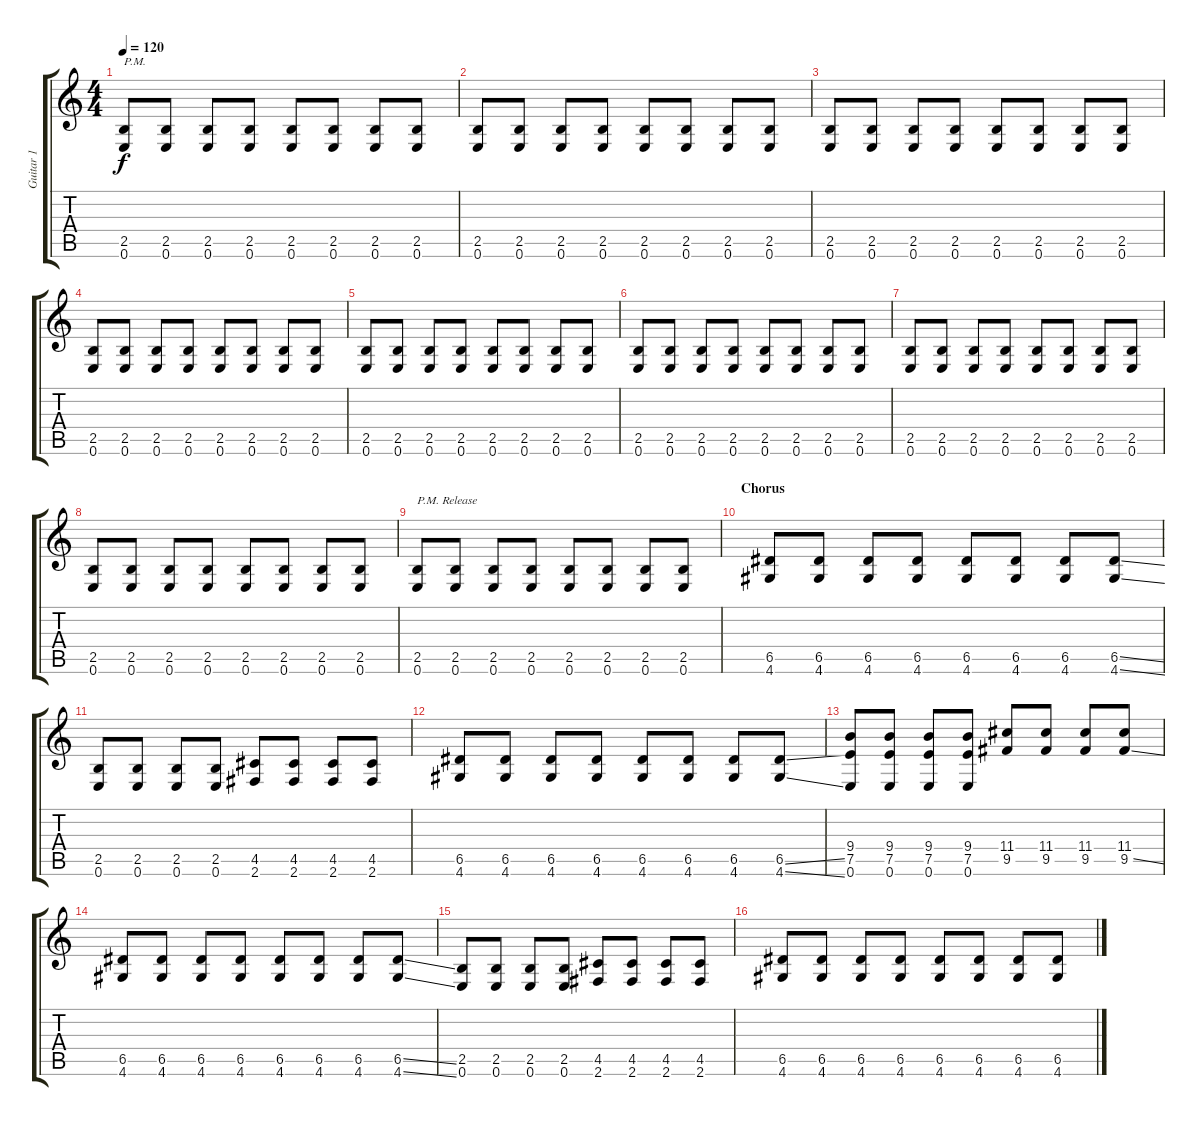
\track ("Guitar 1" "Guitar 1") {instrument distortionguitar}
\staff {score tabs}
\tuning (E4 B3 G3 D3 A2 E2) {hide}
\ts (4 4)
\tempo 120
\clef g2
\ks c
(2.5 0.6).8{txt "P.M." dy f} (2.5 0.6).8 (2.5 0.6).8 (2.5 0.6).8 (2.5 0.6).8 (2.5 0.6).8 (2.5 0.6).8 (2.5 0.6).8 |
(2.5 0.6).8 (2.5 0.6).8 (2.5 0.6).8 (2.5 0.6).8 (2.5 0.6).8 (2.5 0.6).8 (2.5 0.6).8 (2.5 0.6).8 |
(2.5 0.6).8 (2.5 0.6).8 (2.5 0.6).8 (2.5 0.6).8 (2.5 0.6).8 (2.5 0.6).8 (2.5 0.6).8 (2.5 0.6).8 |
(2.5 0.6).8 (2.5 0.6).8 (2.5 0.6).8 (2.5 0.6).8 (2.5 0.6).8 (2.5 0.6).8 (2.5 0.6).8 (2.5 0.6).8 |
(2.5 0.6).8 (2.5 0.6).8 (2.5 0.6).8 (2.5 0.6).8 (2.5 0.6).8 (2.5 0.6).8 (2.5 0.6).8 (2.5 0.6).8 |
(2.5 0.6).8 (2.5 0.6).8 (2.5 0.6).8 (2.5 0.6).8 (2.5 0.6).8 (2.5 0.6).8 (2.5 0.6).8 (2.5 0.6).8 |
(2.5 0.6).8 (2.5 0.6).8 (2.5 0.6).8 (2.5 0.6).8 (2.5 0.6).8 (2.5 0.6).8 (2.5 0.6).8 (2.5 0.6).8 |
(2.5 0.6).8 (2.5 0.6).8 (2.5 0.6).8 (2.5 0.6).8 (2.5 0.6).8 (2.5 0.6).8 (2.5 0.6).8 (2.5 0.6).8 |
(2.5 0.6).8{txt "P.M. Release"} (2.5 0.6).8 (2.5 0.6).8 (2.5 0.6).8 (2.5 0.6).8 (2.5 0.6).8 (2.5 0.6).8 (2.5 0.6).8 |
\section ("" "Chorus")
(6.5 4.6).8 (6.5 4.6).8 (6.5 4.6).8 (6.5 4.6).8 (6.5 4.6).8 (6.5 4.6).8 (6.5 4.6).8 (6.5{ss} 4.6{ss}).8 |
(2.5 0.6).8 (2.5 0.6).8 (2.5 0.6).8 (2.5 0.6).8 (4.5 2.6).8 (4.5 2.6).8 (4.5 2.6).8 (4.5 2.6).8 |
(6.5 4.6).8 (6.5 4.6).8 (6.5 4.6).8 (6.5 4.6).8 (6.5 4.6).8 (6.5 4.6).8 (6.5 4.6).8 (6.5{ss} 4.6{ss}).8 |
(9.4 7.5 0.6).8 (9.4 7.5 0.6).8 (9.4 7.5 0.6).8 (9.4 7.5 0.6).8 (11.4 9.5).8 (11.4 9.5).8 (11.4 9.5).8 (11.4 9.5{ss}).8 |
(6.5 4.6).8 (6.5 4.6).8 (6.5 4.6).8 (6.5 4.6).8 (6.5 4.6).8 (6.5 4.6).8 (6.5 4.6).8 (6.5{ss} 4.6{ss}).8 |
(2.5 0.6).8 (2.5 0.6).8 (2.5 0.6).8 (2.5 0.6).8 (4.5 2.6).8 (4.5 2.6).8 (4.5 2.6).8 (4.5 2.6).8 |
(6.5 4.6).8 (6.5 4.6).8 (6.5 4.6).8 (6.5 4.6).8 (6.5 4.6).8 (6.5 4.6).8 (6.5 4.6).8 (6.5{ss} 4.6{ss}).8
